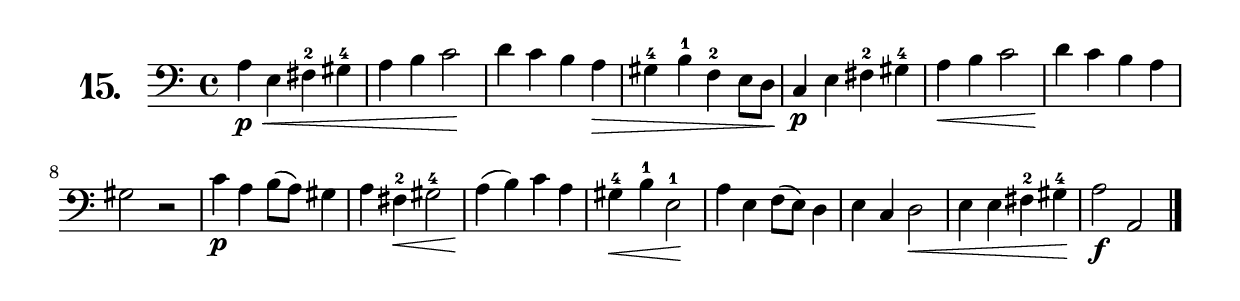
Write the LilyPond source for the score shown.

\version "2.18.2"

\score {
  \new StaffGroup = "" \with {
    instrumentName = \markup { \bold \huge { \number "15." }}
  }
  <<
    \new Staff = "celloI" \with { midiInstrument = #"cello" } 
    \relative c' {
      \clef bass
      \key c \major
      \time 4/4

      a4\p\< e fis-2 gis-4 | %01
      a b c2\!             | %02
      d4 c b a\>           | %03
      gis-4 b-1 f-2 e8 d\! | %04
      c4\p e fis-2 gis-4   | %05
      a\< b c2             | %06
      d4\! c b a           | %07
      gis2 r               | %08
      c4\p a b8( a) gis4   | %09
      a fis\<-2 gis2-4     | %10
      a4(\! b) c a         | %11
      gis\<-4 b-1 e,2\!-1  | %12
      a4 e f8( e) d4       | %13
      e c d2\<             | %14
      e4 e fis-2 gis\!-4   | %15
      a2\f a, \bar "|."    | %16

    }
  >>
  \layout {}
  \midi {}
  \header {
    composer = "R. v. Tabb"
    piece = ""
  }
}
